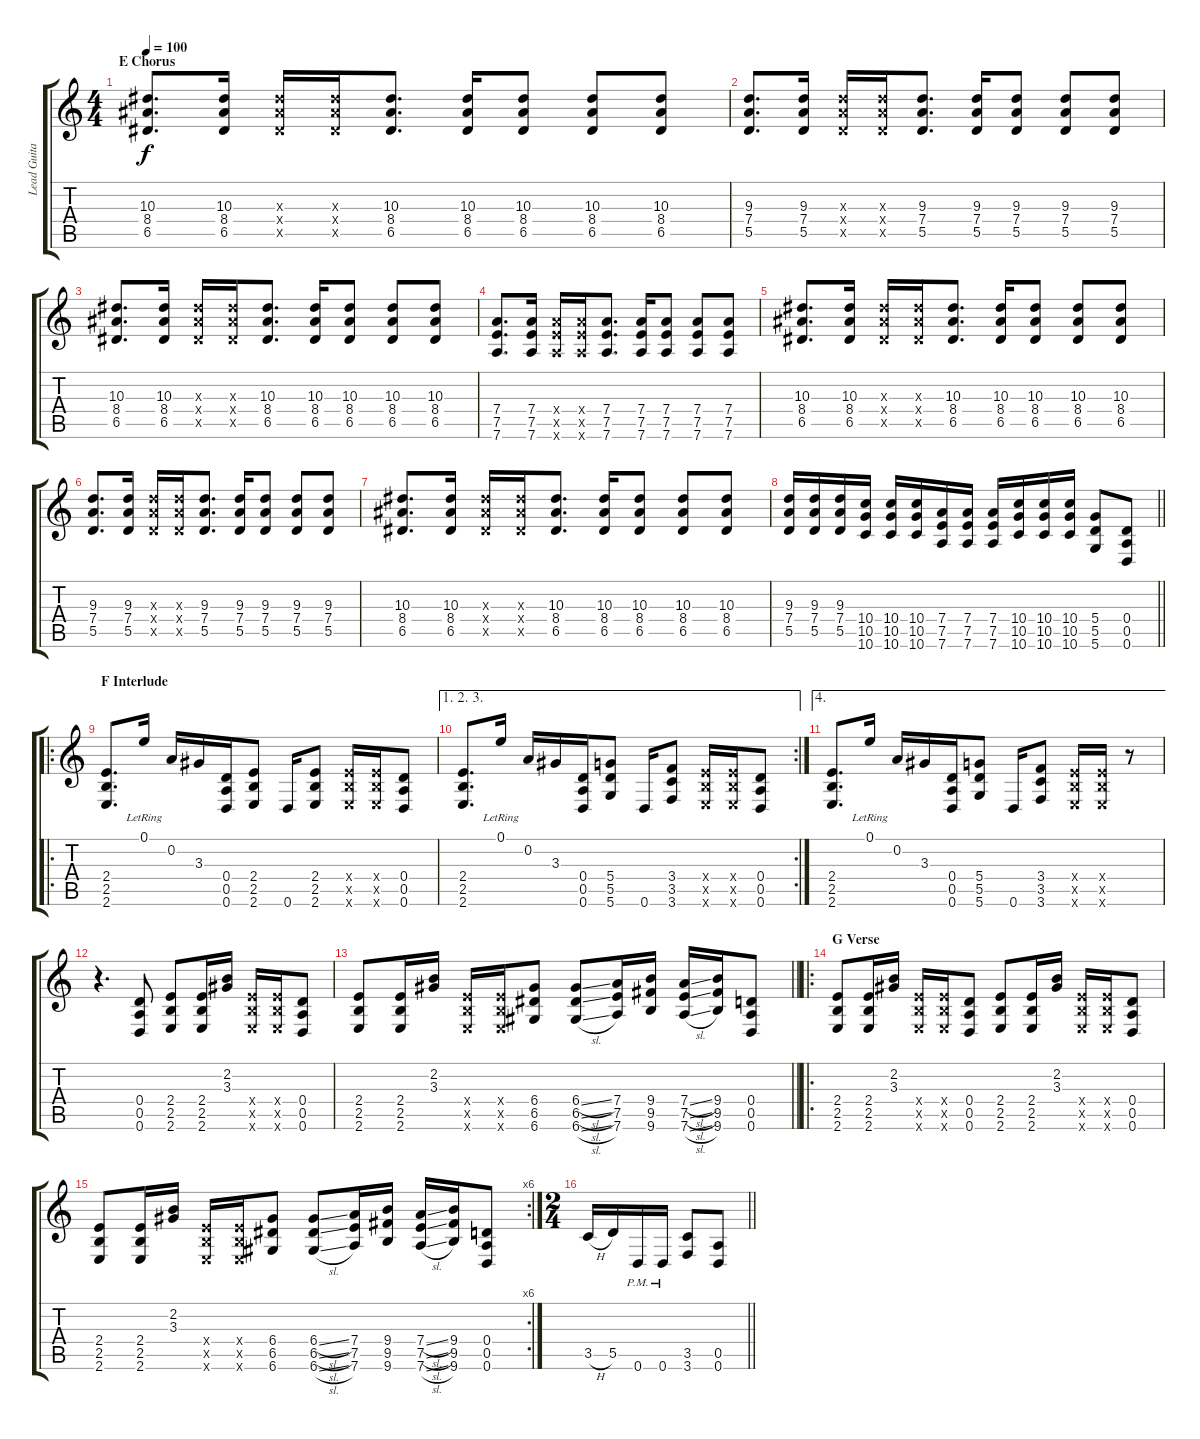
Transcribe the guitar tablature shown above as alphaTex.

\track ("Lead Guitar" "Lead Guita") {instrument overdrivenguitar}
\staff {score tabs}
\tuning (E4 A3 F3 D3 A2 D2) {hide}
\ts (4 4)
\section ("" "E Chorus")
\tempo 100
\clef g2
\ks c
(10.3 8.4 6.5).8{d dy f} (10.3 8.4 6.5).16 (10.3{x} 8.4{x} 6.5{x}).16 (10.3{x} 8.4{x} 6.5{x}).16 (10.3 8.4 6.5).8{d} (10.3 8.4 6.5).16 (10.3 8.4 6.5).8 (10.3 8.4 6.5).8 (10.3 8.4 6.5).8 |
(9.3 7.4 5.5).8{d} (9.3 7.4 5.5).16 (9.3{x} 7.4{x} 5.5{x}).16 (9.3{x} 7.4{x} 5.5{x}).16 (9.3 7.4 5.5).8{d} (9.3 7.4 5.5).16 (9.3 7.4 5.5).8 (9.3 7.4 5.5).8 (9.3 7.4 5.5).8 |
(10.3 8.4 6.5).8{d} (10.3 8.4 6.5).16 (10.3{x} 8.4{x} 6.5{x}).16 (10.3{x} 8.4{x} 6.5{x}).16 (10.3 8.4 6.5).8{d} (10.3 8.4 6.5).16 (10.3 8.4 6.5).8 (10.3 8.4 6.5).8 (10.3 8.4 6.5).8 |
(7.4 7.5 7.6).8{d} (7.4 7.5 7.6).16 (7.4{x} 7.5{x} 7.6{x}).16 (7.4{x} 7.5{x} 7.6{x}).16 (7.4 7.5 7.6).8{d} (7.4 7.5 7.6).16 (7.4 7.5 7.6).8 (7.4 7.5 7.6).8 (7.4 7.5 7.6).8 |
(10.3 8.4 6.5).8{d} (10.3 8.4 6.5).16 (10.3{x} 8.4{x} 6.5{x}).16 (10.3{x} 8.4{x} 6.5{x}).16 (10.3 8.4 6.5).8{d} (10.3 8.4 6.5).16 (10.3 8.4 6.5).8 (10.3 8.4 6.5).8 (10.3 8.4 6.5).8 |
(9.3 7.4 5.5).8{d} (9.3 7.4 5.5).16 (9.3{x} 7.4{x} 5.5{x}).16 (9.3{x} 7.4{x} 5.5{x}).16 (9.3 7.4 5.5).8{d} (9.3 7.4 5.5).16 (9.3 7.4 5.5).8 (9.3 7.4 5.5).8 (9.3 7.4 5.5).8 |
(10.3 8.4 6.5).8{d} (10.3 8.4 6.5).16 (10.3{x} 8.4{x} 6.5{x}).16 (10.3{x} 8.4{x} 6.5{x}).16 (10.3 8.4 6.5).8{d} (10.3 8.4 6.5).16 (10.3 8.4 6.5).8 (10.3 8.4 6.5).8 (10.3 8.4 6.5).8 |
\barLineRight lightlight
(9.3 7.4 5.5).16 (9.3 7.4 5.5).16 (9.3 7.4 5.5).16 (10.4 10.5 10.6).16 (10.4 10.5 10.6).16 (10.4 10.5 10.6).16 (7.4 7.5 7.6).16 (7.4 7.5 7.6).16 (7.4 7.5 7.6).16 (10.4 10.5 10.6).16 (10.4 10.5 10.6).16 (10.4 10.5 10.6).16 (5.4 5.5 5.6).8 (0.4 0.5 0.6).8 |
\ro
\section ("" "F Interlude")
(2.4 2.5 2.6).8{d} 0.1{lr}.16 0.2.16 3.3.16 (0.4 0.5 0.6).16 (2.4 2.5 2.6).8 0.6.16 (2.4 2.5 2.6).8 (2.4{x} 2.5{x} 2.6{x}).16 (2.4{x} 2.5{x} 2.6{x}).16 (0.4 0.5 0.6).8 |
\ae (1 2 3)
\rc 2
(2.4 2.5 2.6).8{d} 0.1{lr}.16 0.2.16 3.3.16 (0.4 0.5 0.6).16 (5.4 5.5 5.6).8 0.6.16 (3.4 3.5 3.6).8 (2.4{x} 2.5{x} 2.6{x}).16 (2.4{x} 2.5{x} 2.6{x}).16 (0.4 0.5 0.6).8 |
\ae 4
(2.4 2.5 2.6).8{d} 0.1{lr}.16 0.2.16 3.3.16 (0.4 0.5 0.6).16 (5.4 5.5 5.6).8 0.6.16 (3.4 3.5 3.6).8 (2.4{x} 2.5{x} 2.6{x}).16 (2.4{x} 2.5{x} 2.6{x}).16 r.8 |
r.4{d} (0.4 0.5 0.6).8 (2.4 2.5 2.6).8 (2.4 2.5 2.6).16 (2.2 3.3).16 (2.4{x} 2.5{x} 2.6{x}).16 (2.4{x} 2.5{x} 2.6{x}).16 (0.4 0.5 0.6).8 |
\barLineRight lightlight
(2.4 2.5 2.6).8 (2.4 2.5 2.6).16 (2.2 3.3).16 (2.4{x} 2.5{x} 2.6{x}).16 (2.4{x} 2.5{x} 2.6{x}).16 (6.4 6.5 6.6).8 (6.4{sl} 6.5{sl} 6.6{sl}).8 (7.4 7.5 7.6).16 (9.4 9.5 9.6).16 (7.4{sl} 7.5{sl} 7.6{sl}).16 (9.4 9.5 9.6).16 (0.4 0.5 0.6).8 |
\ro
\section ("" "G Verse")
(2.4 2.5 2.6).8 (2.4 2.5 2.6).16 (2.2 3.3).16 (2.4{x} 2.5{x} 2.6{x}).16 (2.4{x} 2.5{x} 2.6{x}).16 (0.4 0.5 0.6).8 (2.4 2.5 2.6).8 (2.4 2.5 2.6).16 (2.2 3.3).16 (2.4{x} 2.5{x} 2.6{x}).16 (2.4{x} 2.5{x} 2.6{x}).16 (0.4 0.5 0.6).8 |
\rc 6
(2.4 2.5 2.6).8 (2.4 2.5 2.6).16 (2.2 3.3).16 (2.4{x} 2.5{x} 2.6{x}).16 (2.4{x} 2.5{x} 2.6{x}).16 (6.4 6.5 6.6).8 (6.4{sl} 6.5{sl} 6.6{sl}).8 (7.4 7.5 7.6).16 (9.4 9.5 9.6).16 (7.4{sl} 7.5{sl} 7.6{sl}).16 (9.4 9.5 9.6).16 (0.4 0.5 0.6).8 |
\ts (2 4)
\barLineRight lightlight
3.5{h}.16 5.5.16 0.6{pm}.16 0.6{pm}.16 (3.5 3.6).8 (0.5 0.6).8
